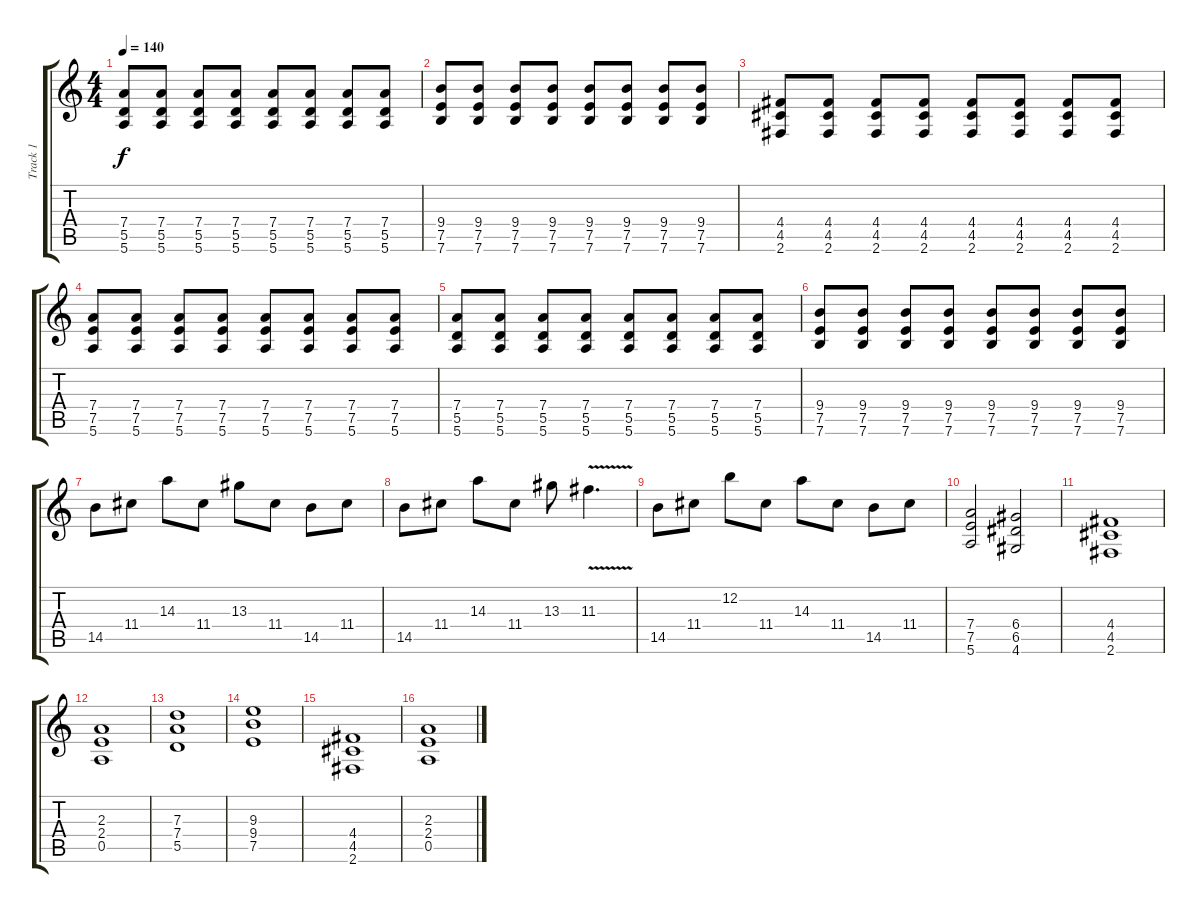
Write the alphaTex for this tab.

\track ("Track 1" "Track 1") {instrument overdrivenguitar}
\staff {score tabs}
\tuning (E4 B3 G3 D3 A2 E2) {hide}
\ts (4 4)
\tempo 140
\clef g2
\ks c
(7.4 5.5 5.6).8{dy f} (7.4 5.5 5.6).8 (7.4 5.5 5.6).8 (7.4 5.5 5.6).8 (7.4 5.5 5.6).8 (7.4 5.5 5.6).8 (7.4 5.5 5.6).8 (7.4 5.5 5.6).8 |
(9.4 7.5 7.6).8 (9.4 7.5 7.6).8 (9.4 7.5 7.6).8 (9.4 7.5 7.6).8 (9.4 7.5 7.6).8 (9.4 7.5 7.6).8 (9.4 7.5 7.6).8 (9.4 7.5 7.6).8 |
(4.4 4.5 2.6).8 (4.4 4.5 2.6).8 (4.4 4.5 2.6).8 (4.4 4.5 2.6).8 (4.4 4.5 2.6).8 (4.4 4.5 2.6).8 (4.4 4.5 2.6).8 (4.4 4.5 2.6).8 |
(7.4 7.5 5.6).8 (7.4 7.5 5.6).8 (7.4 7.5 5.6).8 (7.4 7.5 5.6).8 (7.4 7.5 5.6).8 (7.4 7.5 5.6).8 (7.4 7.5 5.6).8 (7.4 7.5 5.6).8 |
(7.4 5.5 5.6).8 (7.4 5.5 5.6).8 (7.4 5.5 5.6).8 (7.4 5.5 5.6).8 (7.4 5.5 5.6).8 (7.4 5.5 5.6).8 (7.4 5.5 5.6).8 (7.4 5.5 5.6).8 |
(9.4 7.5 7.6).8 (9.4 7.5 7.6).8 (9.4 7.5 7.6).8 (9.4 7.5 7.6).8 (9.4 7.5 7.6).8 (9.4 7.5 7.6).8 (9.4 7.5 7.6).8 (9.4 7.5 7.6).8 |
14.5.8 11.4.8 14.3.8 11.4.8 13.3.8 11.4.8 14.5.8 11.4.8 |
14.5.8 11.4.8 14.3.8 11.4.8 13.3.8 11.3{v}.4{d} |
14.5.8 11.4.8 12.2.8 11.4.8 14.3.8 11.4.8 14.5.8 11.4.8 |
(7.4 7.5 5.6).2 (6.4 6.5 4.6).2 |
(4.4 4.5 2.6).1 |
(2.3 2.4 0.5).1 |
(7.3 7.4 5.5).1 |
(9.3 9.4 7.5).1 |
(4.4 4.5 2.6).1 |
(2.3 2.4 0.5).1
